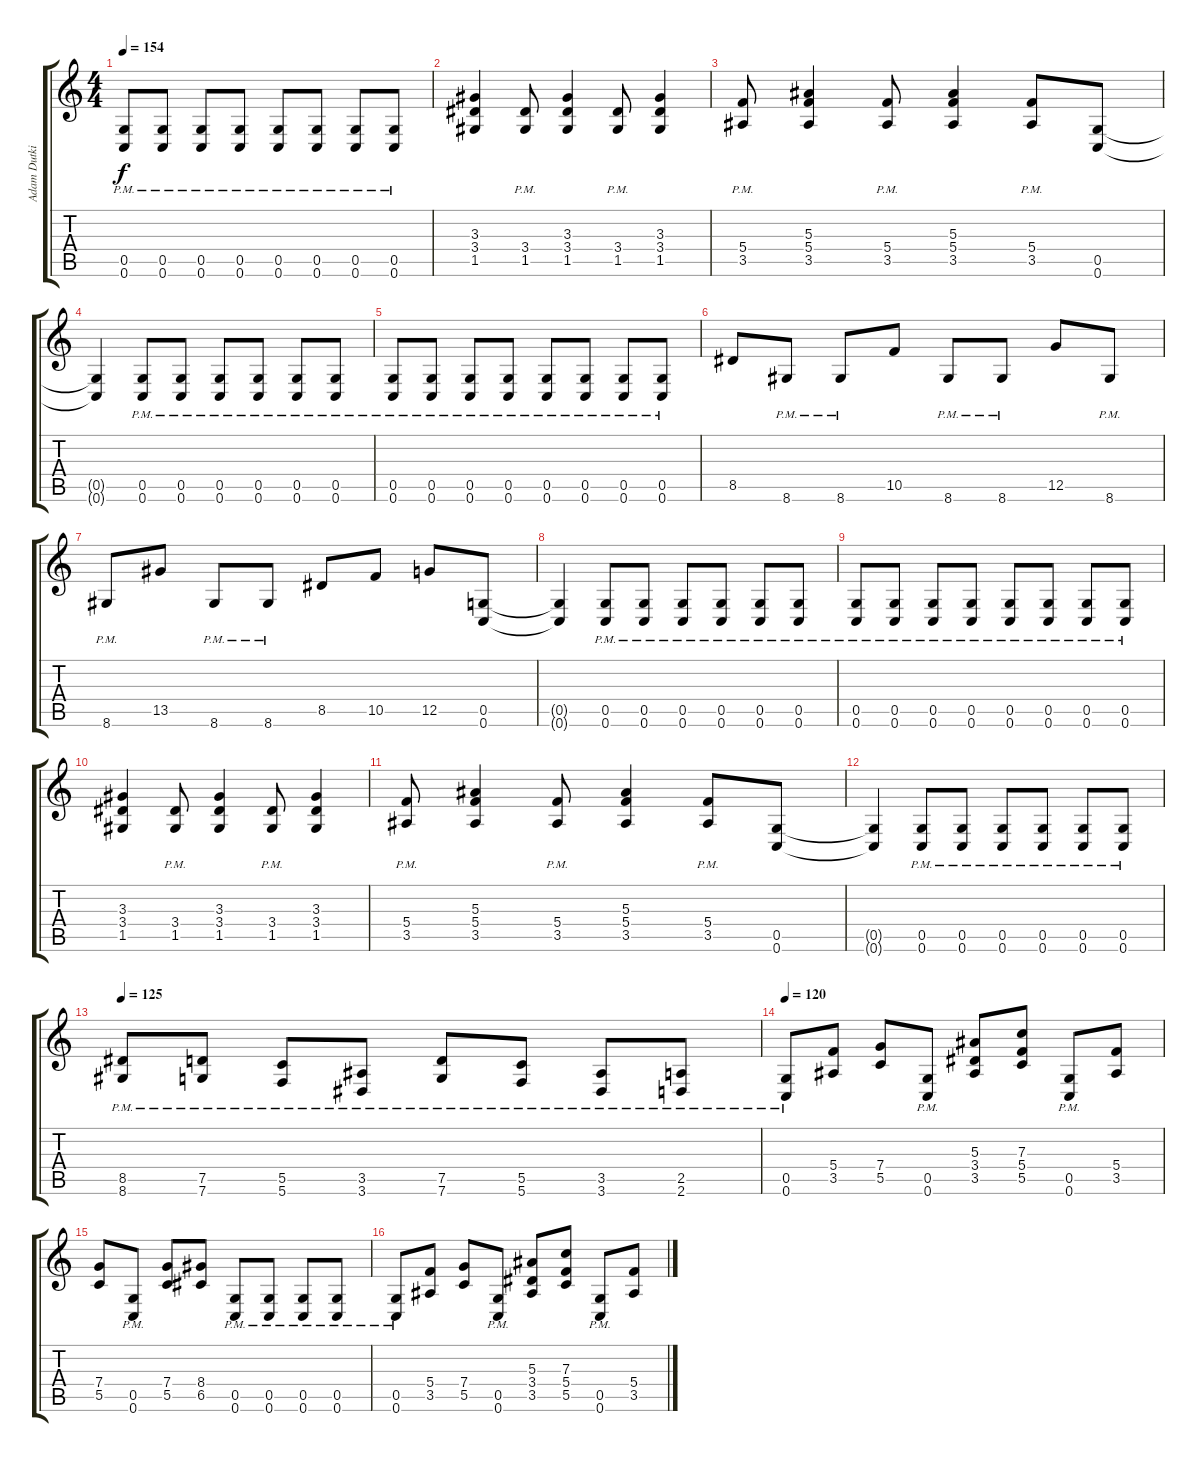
\track ("Adam Dutkiewicz" "Adam Dutki") {instrument distortionguitar}
\staff {score tabs}
\tuning (D4 A3 F3 C3 G2 C2) {hide}
\ts (4 4)
\tempo 154
\clef g2
\ks c
(0.5{pm} 0.6{pm}).8{dy f} (0.5{pm} 0.6{pm}).8 (0.5{pm} 0.6{pm}).8 (0.5{pm} 0.6{pm}).8 (0.5{pm} 0.6{pm}).8 (0.5{pm} 0.6{pm}).8 (0.5{pm} 0.6{pm}).8 (0.5{pm} 0.6{pm}).8 |
(3.3 3.4 1.5).4 (3.4{pm} 1.5{pm}).8 (3.3 3.4 1.5).4 (3.4{pm} 1.5{pm}).8 (3.3 3.4 1.5).4 |
(5.4{pm} 3.5{pm}).8 (5.3 5.4 3.5).4 (5.4{pm} 3.5{pm}).8 (5.3 5.4 3.5).4 (5.4{pm} 3.5{pm}).8 (0.5 0.6).8 |
(0.5{t} 0.6{t}).4 (0.5{pm} 0.6{pm}).8 (0.5{pm} 0.6{pm}).8 (0.5{pm} 0.6{pm}).8 (0.5{pm} 0.6{pm}).8 (0.5{pm} 0.6{pm}).8 (0.5{pm} 0.6{pm}).8 |
(0.5{pm} 0.6{pm}).8 (0.5{pm} 0.6{pm}).8 (0.5{pm} 0.6{pm}).8 (0.5{pm} 0.6{pm}).8 (0.5{pm} 0.6{pm}).8 (0.5{pm} 0.6{pm}).8 (0.5{pm} 0.6{pm}).8 (0.5{pm} 0.6{pm}).8 |
8.5.8 8.6{pm}.8 8.6{pm}.8 10.5.8 8.6{pm}.8 8.6{pm}.8 12.5.8 8.6{pm}.8 |
8.6{pm}.8 13.5.8 8.6{pm}.8 8.6{pm}.8 8.5.8 10.5.8 12.5.8 (0.5 0.6).8 |
(0.5{t} 0.6{t}).4 (0.5{pm} 0.6{pm}).8 (0.5{pm} 0.6{pm}).8 (0.5{pm} 0.6{pm}).8 (0.5{pm} 0.6{pm}).8 (0.5{pm} 0.6{pm}).8 (0.5{pm} 0.6{pm}).8 |
(0.5{pm} 0.6{pm}).8 (0.5{pm} 0.6{pm}).8 (0.5{pm} 0.6{pm}).8 (0.5{pm} 0.6{pm}).8 (0.5{pm} 0.6{pm}).8 (0.5{pm} 0.6{pm}).8 (0.5{pm} 0.6{pm}).8 (0.5{pm} 0.6{pm}).8 |
(3.3 3.4 1.5).4 (3.4{pm} 1.5{pm}).8 (3.3 3.4 1.5).4 (3.4{pm} 1.5{pm}).8 (3.3 3.4 1.5).4 |
(5.4{pm} 3.5{pm}).8 (5.3 5.4 3.5).4 (5.4{pm} 3.5{pm}).8 (5.3 5.4 3.5).4 (5.4{pm} 3.5{pm}).8 (0.5 0.6).8 |
(0.5{t} 0.6{t}).4 (0.5{pm} 0.6{pm}).8 (0.5{pm} 0.6{pm}).8 (0.5{pm} 0.6{pm}).8 (0.5{pm} 0.6{pm}).8 (0.5{pm} 0.6{pm}).8 (0.5{pm} 0.6{pm}).8 |
\tempo 125
(8.5{pm} 8.6{pm}).8 (7.5{pm} 7.6{pm}).8 (5.5{pm} 5.6{pm}).8 (3.5{pm} 3.6{pm}).8 (7.5{pm} 7.6{pm}).8 (5.5{pm} 5.6{pm}).8 (3.5{pm} 3.6{pm}).8 (2.5{pm} 2.6{pm}).8 |
\tempo 120
(0.5{pm} 0.6{pm}).8 (5.4 3.5).8 (7.4 5.5).8 (0.5{pm} 0.6{pm}).8 (5.3 3.4 3.5).8 (7.3 5.4 5.5).8 (0.5{pm} 0.6{pm}).8 (5.4 3.5).8 |
(7.4 5.5).8 (0.5{pm} 0.6{pm}).8 (7.4 5.5).8 (8.4 6.5).8 (0.5{pm} 0.6{pm}).8 (0.5{pm} 0.6{pm}).8 (0.5{pm} 0.6{pm}).8 (0.5{pm} 0.6{pm}).8 |
(0.5{pm} 0.6{pm}).8 (5.4 3.5).8 (7.4 5.5).8 (0.5{pm} 0.6{pm}).8 (5.3 3.4 3.5).8 (7.3 5.4 5.5).8 (0.5{pm} 0.6{pm}).8 (5.4 3.5).8
